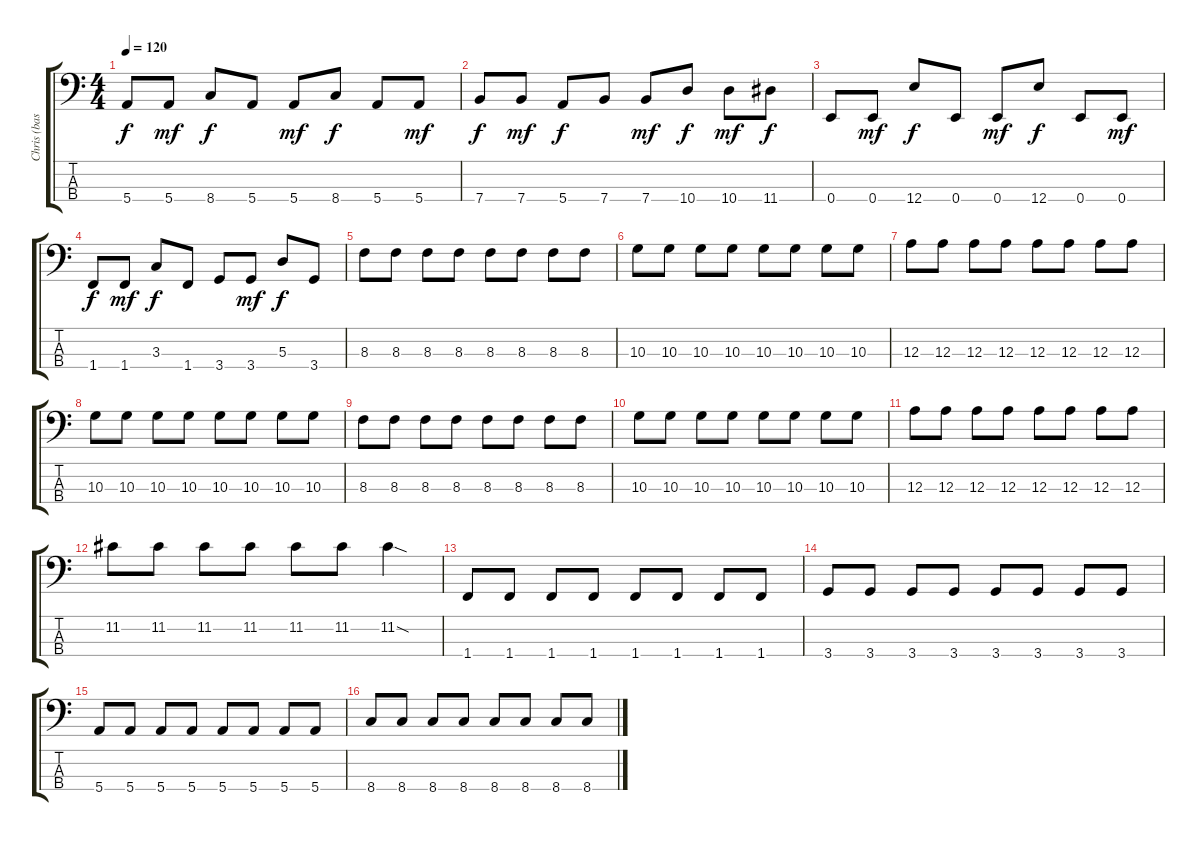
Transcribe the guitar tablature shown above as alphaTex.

\track ("Chris (bass)" "Chris (bas") {instrument electricbassfinger}
\staff {score tabs}
\tuning (G2 D2 A1 E1) {hide}
\ts (4 4)
\tempo 120
\clef f4
\ks c
5.4.8{dy f} 5.4.8{dy mf} 8.4.8{dy f} 5.4.8 5.4.8{dy mf} 8.4.8{dy f} 5.4.8 5.4.8{dy mf} |
7.4.8{dy f} 7.4.8{dy mf} 5.4.8{dy f} 7.4.8 7.4.8{dy mf} 10.4.8{dy f} 10.4.8{dy mf} 11.4.8{dy f} |
0.4.8 0.4.8{dy mf} 12.4.8{dy f} 0.4.8 0.4.8{dy mf} 12.4.8{dy f} 0.4.8 0.4.8{dy mf} |
1.4.8{dy f} 1.4.8{dy mf} 3.3.8{dy f} 1.4.8 3.4.8 3.4.8{dy mf} 5.3.8{dy f} 3.4.8 |
8.3.8 8.3.8 8.3.8 8.3.8 8.3.8 8.3.8 8.3.8 8.3.8 |
10.3.8 10.3.8 10.3.8 10.3.8 10.3.8 10.3.8 10.3.8 10.3.8 |
12.3.8 12.3.8 12.3.8 12.3.8 12.3.8 12.3.8 12.3.8 12.3.8 |
10.3.8 10.3.8 10.3.8 10.3.8 10.3.8 10.3.8 10.3.8 10.3.8 |
8.3.8 8.3.8 8.3.8 8.3.8 8.3.8 8.3.8 8.3.8 8.3.8 |
10.3.8 10.3.8 10.3.8 10.3.8 10.3.8 10.3.8 10.3.8 10.3.8 |
12.3.8 12.3.8 12.3.8 12.3.8 12.3.8 12.3.8 12.3.8 12.3.8 |
11.2.8 11.2.8 11.2.8 11.2.8 11.2.8 11.2.8 11.2{sod}.4 |
1.4.8 1.4.8 1.4.8 1.4.8 1.4.8 1.4.8 1.4.8 1.4.8 |
3.4.8 3.4.8 3.4.8 3.4.8 3.4.8 3.4.8 3.4.8 3.4.8 |
5.4.8 5.4.8 5.4.8 5.4.8 5.4.8 5.4.8 5.4.8 5.4.8 |
8.4.8 8.4.8 8.4.8 8.4.8 8.4.8 8.4.8 8.4.8 8.4.8
